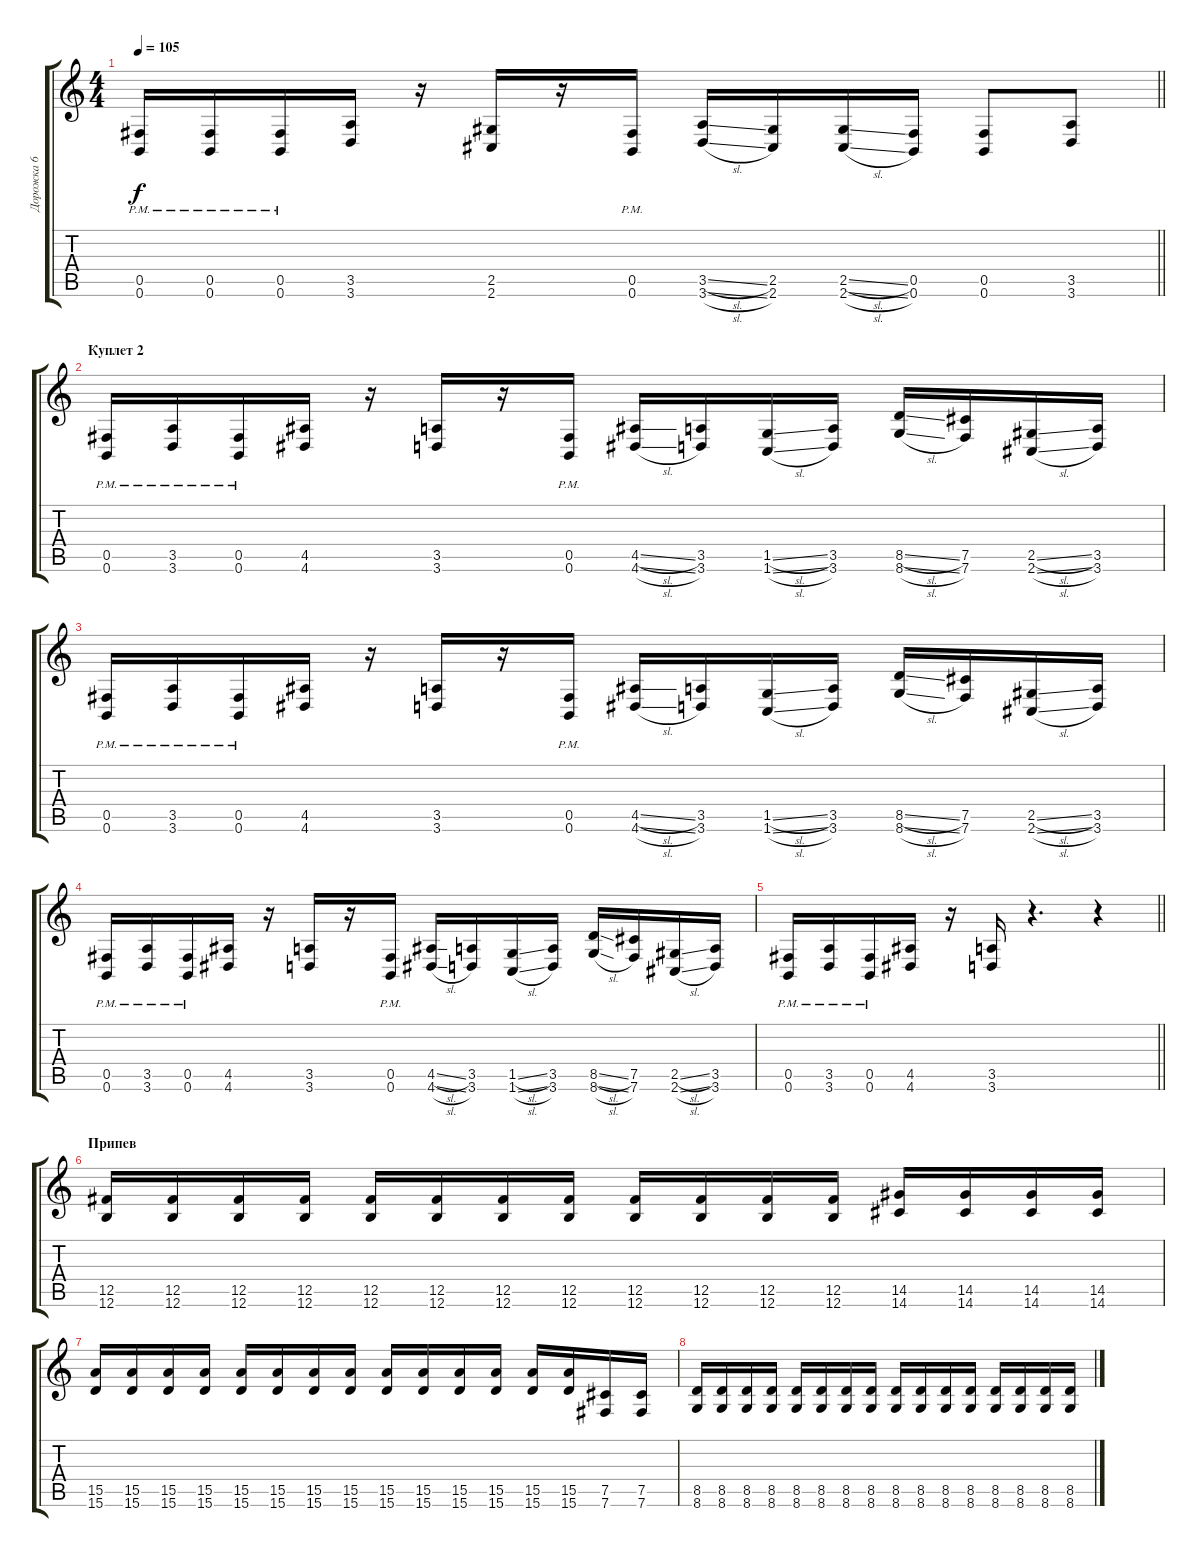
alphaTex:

\track ("Дорожка 6" "Дорожка 6") {instrument overdrivenguitar}
\staff {score tabs}
\tuning (Db4 Ab3 E3 B2 Gb2 B1) {hide}
\ts (4 4)
\tempo 105
\clef g2
\barLineRight lightlight
\ks c
(0.5{pm} 0.6{pm}).16{dy f} (0.5{pm} 0.6{pm}).16 (0.5{pm} 0.6{pm}).16 (3.5 3.6).16 r.16 (2.5 2.6).16 r.16 (0.5{pm} 0.6{pm}).16 (3.5{sl} 3.6{sl}).16 (2.5 2.6).16 (2.5{sl} 2.6{sl}).16 (0.5 0.6).16 (0.5 0.6).8 (3.5 3.6).8 |
\section ("" "Куплет 2")
(0.5{pm} 0.6{pm}).16 (3.5{pm} 3.6{pm}).16 (0.5{pm} 0.6{pm}).16 (4.5 4.6).16 r.16 (3.5 3.6).16 r.16 (0.5{pm} 0.6{pm}).16 (4.5{sl} 4.6{sl}).16 (3.5 3.6).16 (1.5{sl} 1.6{sl}).16 (3.5 3.6).16 (8.5{sl} 8.6{sl}).16 (7.5 7.6).16 (2.5{sl} 2.6{sl}).16 (3.5 3.6).16 |
(0.5{pm} 0.6{pm}).16 (3.5{pm} 3.6{pm}).16 (0.5{pm} 0.6{pm}).16 (4.5 4.6).16 r.16 (3.5 3.6).16 r.16 (0.5{pm} 0.6{pm}).16 (4.5{sl} 4.6{sl}).16 (3.5 3.6).16 (1.5{sl} 1.6{sl}).16 (3.5 3.6).16 (8.5{sl} 8.6{sl}).16 (7.5 7.6).16 (2.5{sl} 2.6{sl}).16 (3.5 3.6).16 |
(0.5{pm} 0.6{pm}).16 (3.5{pm} 3.6{pm}).16 (0.5{pm} 0.6{pm}).16 (4.5 4.6).16 r.16 (3.5 3.6).16 r.16 (0.5{pm} 0.6{pm}).16 (4.5{sl} 4.6{sl}).16 (3.5 3.6).16 (1.5{sl} 1.6{sl}).16 (3.5 3.6).16 (8.5{sl} 8.6{sl}).16 (7.5 7.6).16 (2.5{sl} 2.6{sl}).16 (3.5 3.6).16 |
\barLineRight lightlight
(0.5{pm} 0.6{pm}).16 (3.5{pm} 3.6{pm}).16 (0.5{pm} 0.6{pm}).16 (4.5 4.6).16 r.16 (3.5 3.6).16 r.4{d} r.4 |
\section ("" "Припев")
(12.5 12.6).16 (12.5 12.6).16 (12.5 12.6).16 (12.5 12.6).16 (12.5 12.6).16 (12.5 12.6).16 (12.5 12.6).16 (12.5 12.6).16 (12.5 12.6).16 (12.5 12.6).16 (12.5 12.6).16 (12.5 12.6).16 (14.5 14.6).16 (14.5 14.6).16 (14.5 14.6).16 (14.5 14.6).16 |
(15.5 15.6).16 (15.5 15.6).16 (15.5 15.6).16 (15.5 15.6).16 (15.5 15.6).16 (15.5 15.6).16 (15.5 15.6).16 (15.5 15.6).16 (15.5 15.6).16 (15.5 15.6).16 (15.5 15.6).16 (15.5 15.6).16 (15.5 15.6).16 (15.5 15.6).16 (7.5 7.6).16 (7.5 7.6).16 |
(8.5 8.6).16 (8.5 8.6).16 (8.5 8.6).16 (8.5 8.6).16 (8.5 8.6).16 (8.5 8.6).16 (8.5 8.6).16 (8.5 8.6).16 (8.5 8.6).16 (8.5 8.6).16 (8.5 8.6).16 (8.5 8.6).16 (8.5 8.6).16 (8.5 8.6).16 (8.5 8.6).16 (8.5 8.6).16
